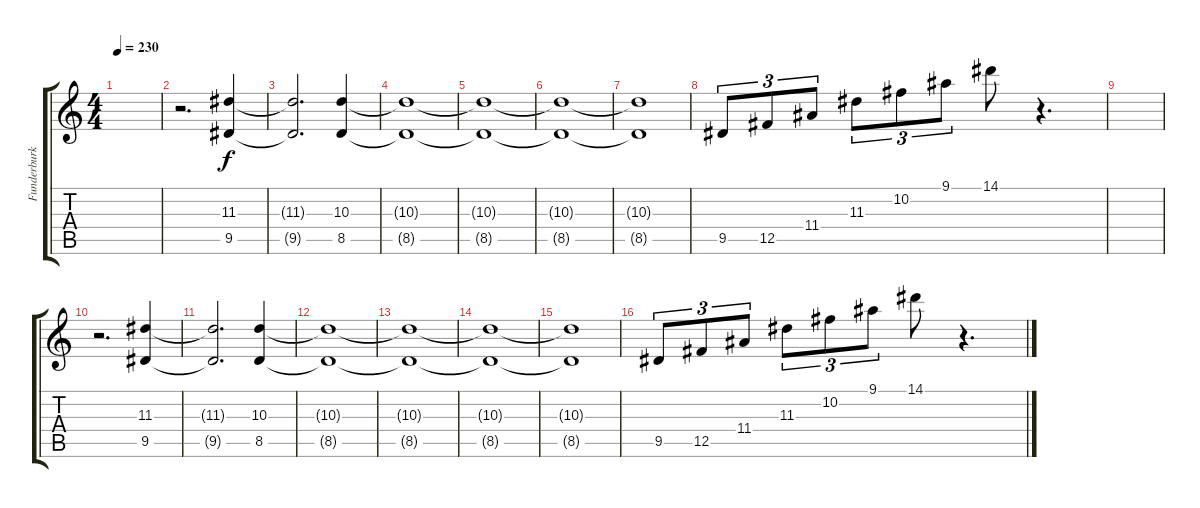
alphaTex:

\track ("Funderburk Lead" "Funderburk") {instrument overdrivenguitar}
\staff {score tabs}
\tuning (Db4 Ab3 E3 B2 Gb2 B1) {hide}
\ts (4 4)
\tempo 230
\clef g2
\ks c
|
r.2{d} (11.3 9.5).4 |
(11.3{t} 9.5{t}).2{d} (10.3 8.5).4 |
(10.3{t} 8.5{t}).1 |
(10.3{t} 8.5{t}).1 |
(10.3{t} 8.5{t}).1 |
(10.3{t} 8.5{t}).1 |
9.5.8{tu (3 2)} 12.5.8{tu (3 2)} 11.4.8{tu (3 2)} 11.3.8{tu (3 2)} 10.2.8{tu (3 2)} 9.1.8{tu (3 2)} 14.1.8 r.4{d} |
|
r.2{d} (11.3 9.5).4 |
(11.3{t} 9.5{t}).2{d} (10.3 8.5).4 |
(10.3{t} 8.5{t}).1 |
(10.3{t} 8.5{t}).1 |
(10.3{t} 8.5{t}).1 |
(10.3{t} 8.5{t}).1 |
9.5.8{tu (3 2)} 12.5.8{tu (3 2)} 11.4.8{tu (3 2)} 11.3.8{tu (3 2)} 10.2.8{tu (3 2)} 9.1.8{tu (3 2)} 14.1.8 r.4{d}
